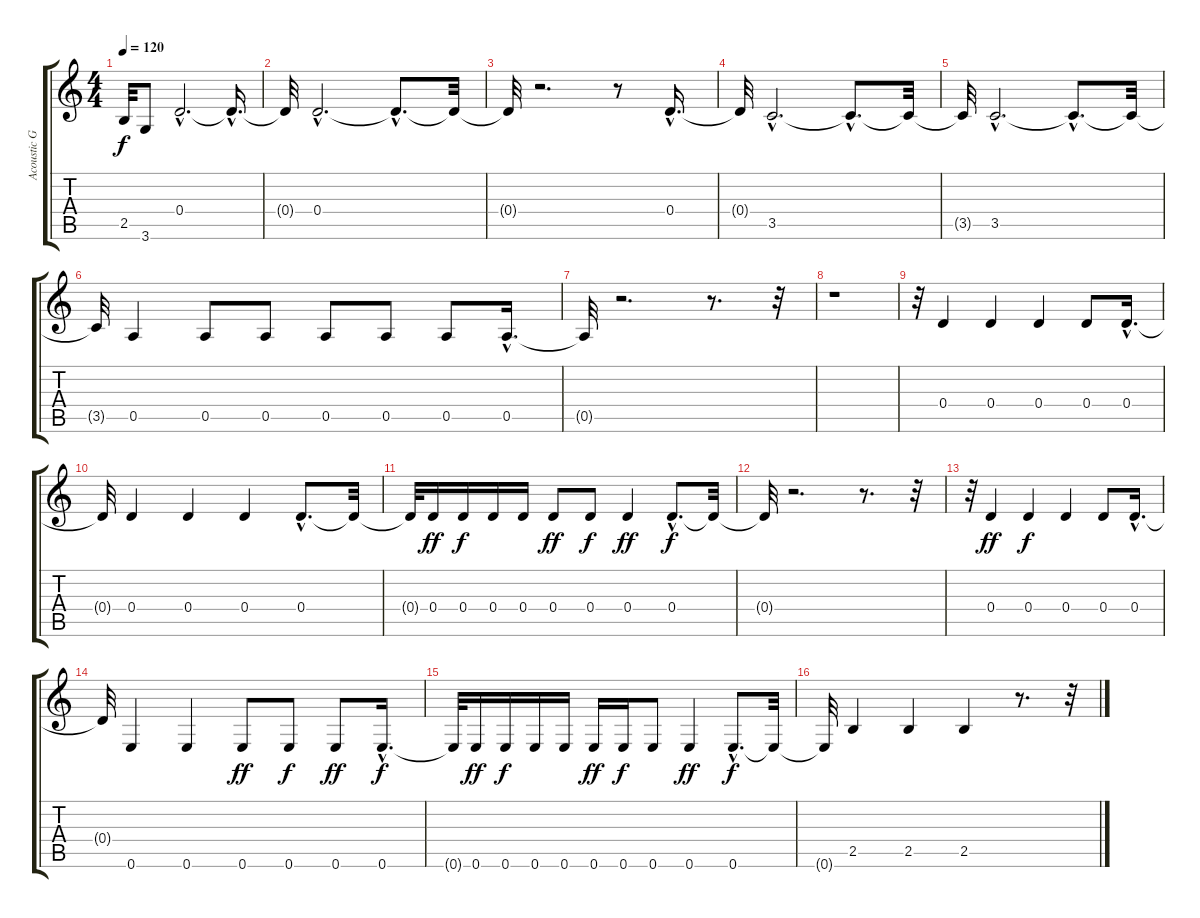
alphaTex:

\track ("Acoustic Guitar IV" "Acoustic G") {instrument acousticguitarnylon}
\staff {score tabs}
\tuning (E4 B3 G3 D3 A2 E2) {hide}
\ts (4 4)
\tempo 120
\clef g2
\ks c
2.5{t}.32{dy f} 3.6.8 0.4{hac}.2{d} 0.4{hac t}.16{d} |
0.4{t}.32 0.4{hac}.2{d} 0.4{hac t}.8{d} 0.4{t}.32 |
0.4{t}.32 r.2{d} r.8 0.4{hac}.16{d} |
0.4{t}.32 3.5{hac}.2{d} 3.5{hac t}.8{d} 3.5{t}.32 |
3.5{t}.32 3.5{hac}.2{d} 3.5{hac t}.8{d} 3.5{t}.32 |
3.5{t}.32 0.5.4 0.5.8 0.5.8 0.5.8 0.5.8 0.5.8 0.5{hac}.16{d} |
0.5{t}.32 r.2{d} r.8{d} r.32 |
r.1 |
r.32 0.4.4 0.4.4 0.4.4 0.4.8 0.4{hac}.16{d} |
0.4{t}.32 0.4.4 0.4.4 0.4.4 0.4{hac}.8{d} 0.4{t}.32 |
0.4{t}.32 0.4.16{dy ff} 0.4.16{dy f} 0.4.16 0.4.16 0.4.8{dy ff} 0.4.8{dy f} 0.4.4{dy ff} 0.4{hac}.8{d dy f} 0.4{t}.32 |
0.4{t}.32 r.2{d} r.8{d} r.32 |
r.32 0.4.4{dy ff} 0.4.4{dy f} 0.4.4 0.4.8 0.4{hac}.16{d} |
0.4{t}.32 0.6.4 0.6.4 0.6.8{dy ff} 0.6.8{dy f} 0.6.8{dy ff} 0.6{hac}.16{d dy f} |
0.6{t}.32 0.6.16{dy ff} 0.6.16{dy f} 0.6.16 0.6.16 0.6.16{dy ff} 0.6.16{dy f} 0.6.8 0.6.4{dy ff} 0.6{hac}.8{d dy f} 0.6{t}.32 |
0.6{t}.32 2.5.4 2.5.4 2.5.4 r.8{d} r.32
